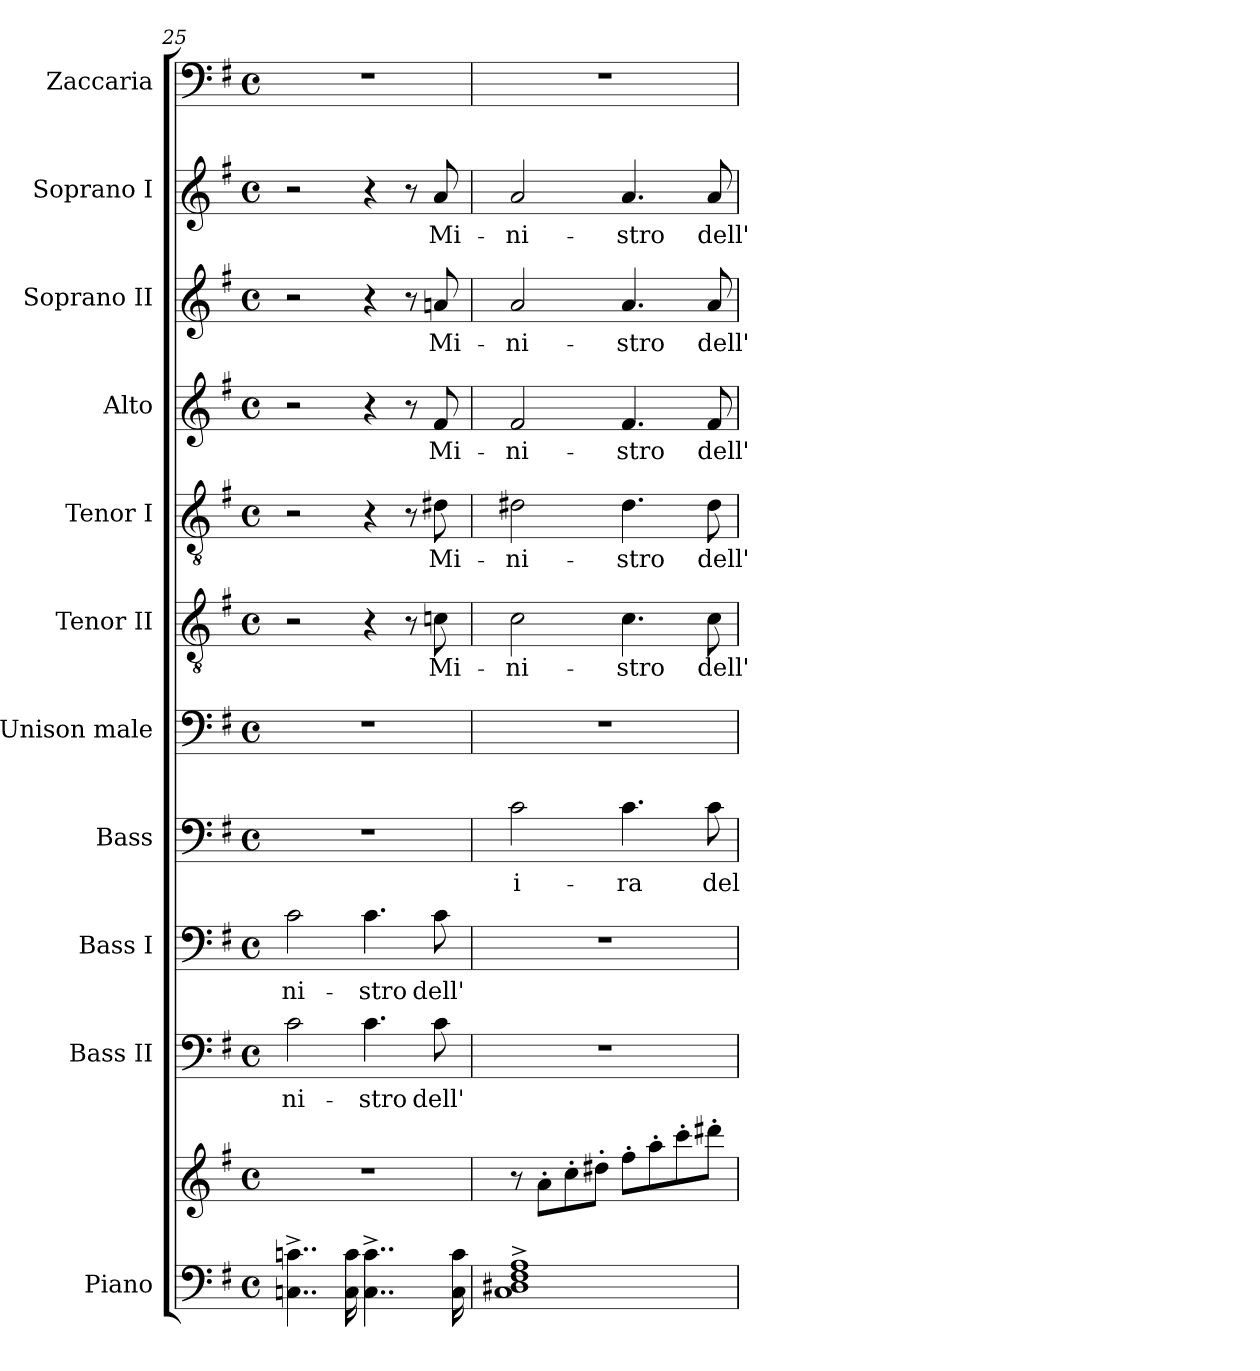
**kern	**kern	**kern	**text	**kern	**text	**kern	**text	**kern	**kern	**text	**kern	**text	**kern	**text	**kern	**text	**kern	**text	**kern
*part11	*part11	*part10	*part10	*part9	*part9	*part8	*part8	*part7	*part6	*part6	*part5	*part5	*part4	*part4	*part3	*part3	*part2	*part2	*part1
*staff12	*staff11	*staff10	*staff10	*staff9	*staff9	*staff8	*staff8	*staff7	*staff6	*staff6	*staff5	*staff5	*staff4	*staff4	*staff3	*staff3	*staff2	*staff2	*staff1
*I"Piano	*	*I"Bass II	*	*I"Bass I	*	*I"Bass	*	*I"Unison male	*I"Tenor II	*	*I"Tenor I	*	*I"Alto	*	*I"Soprano II	*	*I"Soprano I	*	*I"Zaccaria
*I'Pno.	*	*I'B.II	*	*I'B.I	*	*I'B.	*	*I'Uni.m	*I'T.II	*	*I'T.I	*	*I'A.	*	*I'S.II	*	*I'S.I	*	*I'Zac.
*clefF4	*clefG2	*clefF4	*	*clefF4	*	*clefF4	*	*clefF4	*clefGv2	*	*clefGv2	*	*clefG2	*	*clefG2	*	*clefG2	*	*clefF4
*k[f#]	*k[f#]	*k[f#]	*	*k[f#]	*	*k[f#]	*	*k[f#]	*k[f#]	*	*k[f#]	*	*k[f#]	*	*k[f#]	*	*k[f#]	*	*k[f#]
*M4/4	*M4/4	*M4/4	*	*M4/4	*	*M4/4	*	*M4/4	*M4/4	*	*M4/4	*	*M4/4	*	*M4/4	*	*M4/4	*	*M4/4
*met(c)	*met(c)	*met(c)	*	*met(c)	*	*met(c)	*	*met(c)	*met(c)	*	*met(c)	*	*met(c)	*	*met(c)	*	*met(c)	*	*met(c)
=25	=25	=25	=25	=25	=25	=25	=25	=25	=25	=25	=25	=25	=25	=25	=25	=25	=25	=25	=25
!	!	!	!LO:LY:b	!	!LO:LY:b	!	!	!	!	!	!	!	!	!	!	!	!	!	!
4..Cn\^ 4..cn\^	1r	2c\	-ni-	2c\	-ni-	1r	.	1r	2r	.	2r	.	2r	.	2r	.	2r	.	1r
16C\ 16c\	.	.	.	.	.	.	.	.	.	.	.	.	.	.	.	.	.	.	.
!	!	!	!LO:LY:b	!	!LO:LY:b	!	!	!	!	!	!	!	!	!	!	!	!	!	!
4..C\^ 4..c\^	.	4.c\	-stro	4.c\	-stro	.	.	.	4r	.	4r	.	4r	.	4r	.	4r	.	.
.	.	.	.	.	.	.	.	.	8r	.	8r	.	8r	.	8r	.	8r	.	.
!	!	!	!LO:LY:b	!	!LO:LY:b	!	!	!	!	!LO:LY:b	!	!LO:LY:b	!	!LO:LY:b	!	!LO:LY:b	!	!LO:LY:b	!
.	.	8c\	dell'	8c\	dell'	.	.	.	8cn\	Mi-	8d#X\	Mi-	8f#/	Mi-	8an/	Mi-	8a/	Mi-	.
16C\ 16c\	.	.	.	.	.	.	.	.	.	.	.	.	.	.	.	.	.	.	.
!!LO:LB:g=z
=26	=26	=26	=26	=26	=26	=26	=26	=26	=26	=26	=26	=26	=26	=26	=26	=26	=26	=26	=26
!	!	!	!	!	!	!	!LO:LY:b	!	!	!LO:LY:b	!	!LO:LY:b	!	!LO:LY:b	!	!LO:LY:b	!	!LO:LY:b	!
1C^ 1D#X^ 1F#^ 1A^	8r	1r	.	1r	.	2c\	i-	1r	2c\	-ni-	2d#X\	-ni-	2f#/	-ni-	2a/	-ni-	2a/	-ni-	1r
.	8a'\L	.	.	.	.	.	.	.	.	.	.	.	.	.	.	.	.	.	.
.	8cc'\	.	.	.	.	.	.	.	.	.	.	.	.	.	.	.	.	.	.
.	8dd#X'\J	.	.	.	.	.	.	.	.	.	.	.	.	.	.	.	.	.	.
!	!	!	!	!	!	!	!LO:LY:b	!	!	!LO:LY:b	!	!LO:LY:b	!	!LO:LY:b	!	!LO:LY:b	!	!LO:LY:b	!
.	8ff#'\L	.	.	.	.	4.c\	-ra	.	4.c\	-stro	4.d#\	-stro	4.f#/	-stro	4.a/	-stro	4.a/	-stro	.
.	8aa'\	.	.	.	.	.	.	.	.	.	.	.	.	.	.	.	.	.	.
.	8ccc'\	.	.	.	.	.	.	.	.	.	.	.	.	.	.	.	.	.	.
!	!	!	!	!	!	!	!LO:LY:b	!	!	!LO:LY:b	!	!LO:LY:b	!	!LO:LY:b	!	!LO:LY:b	!	!LO:LY:b	!
.	8ddd#X'\J	.	.	.	.	8c\	del	.	8c\	dell'	8d#\	dell'	8f#/	dell'	8a/	dell'	8a/	dell'	.
=	=	=	=	=	=	=	=	=	=	=	=	=	=	=	=	=	=	=	=
*-	*-	*-	*-	*-	*-	*-	*-	*-	*-	*-	*-	*-	*-	*-	*-	*-	*-	*-	*-
